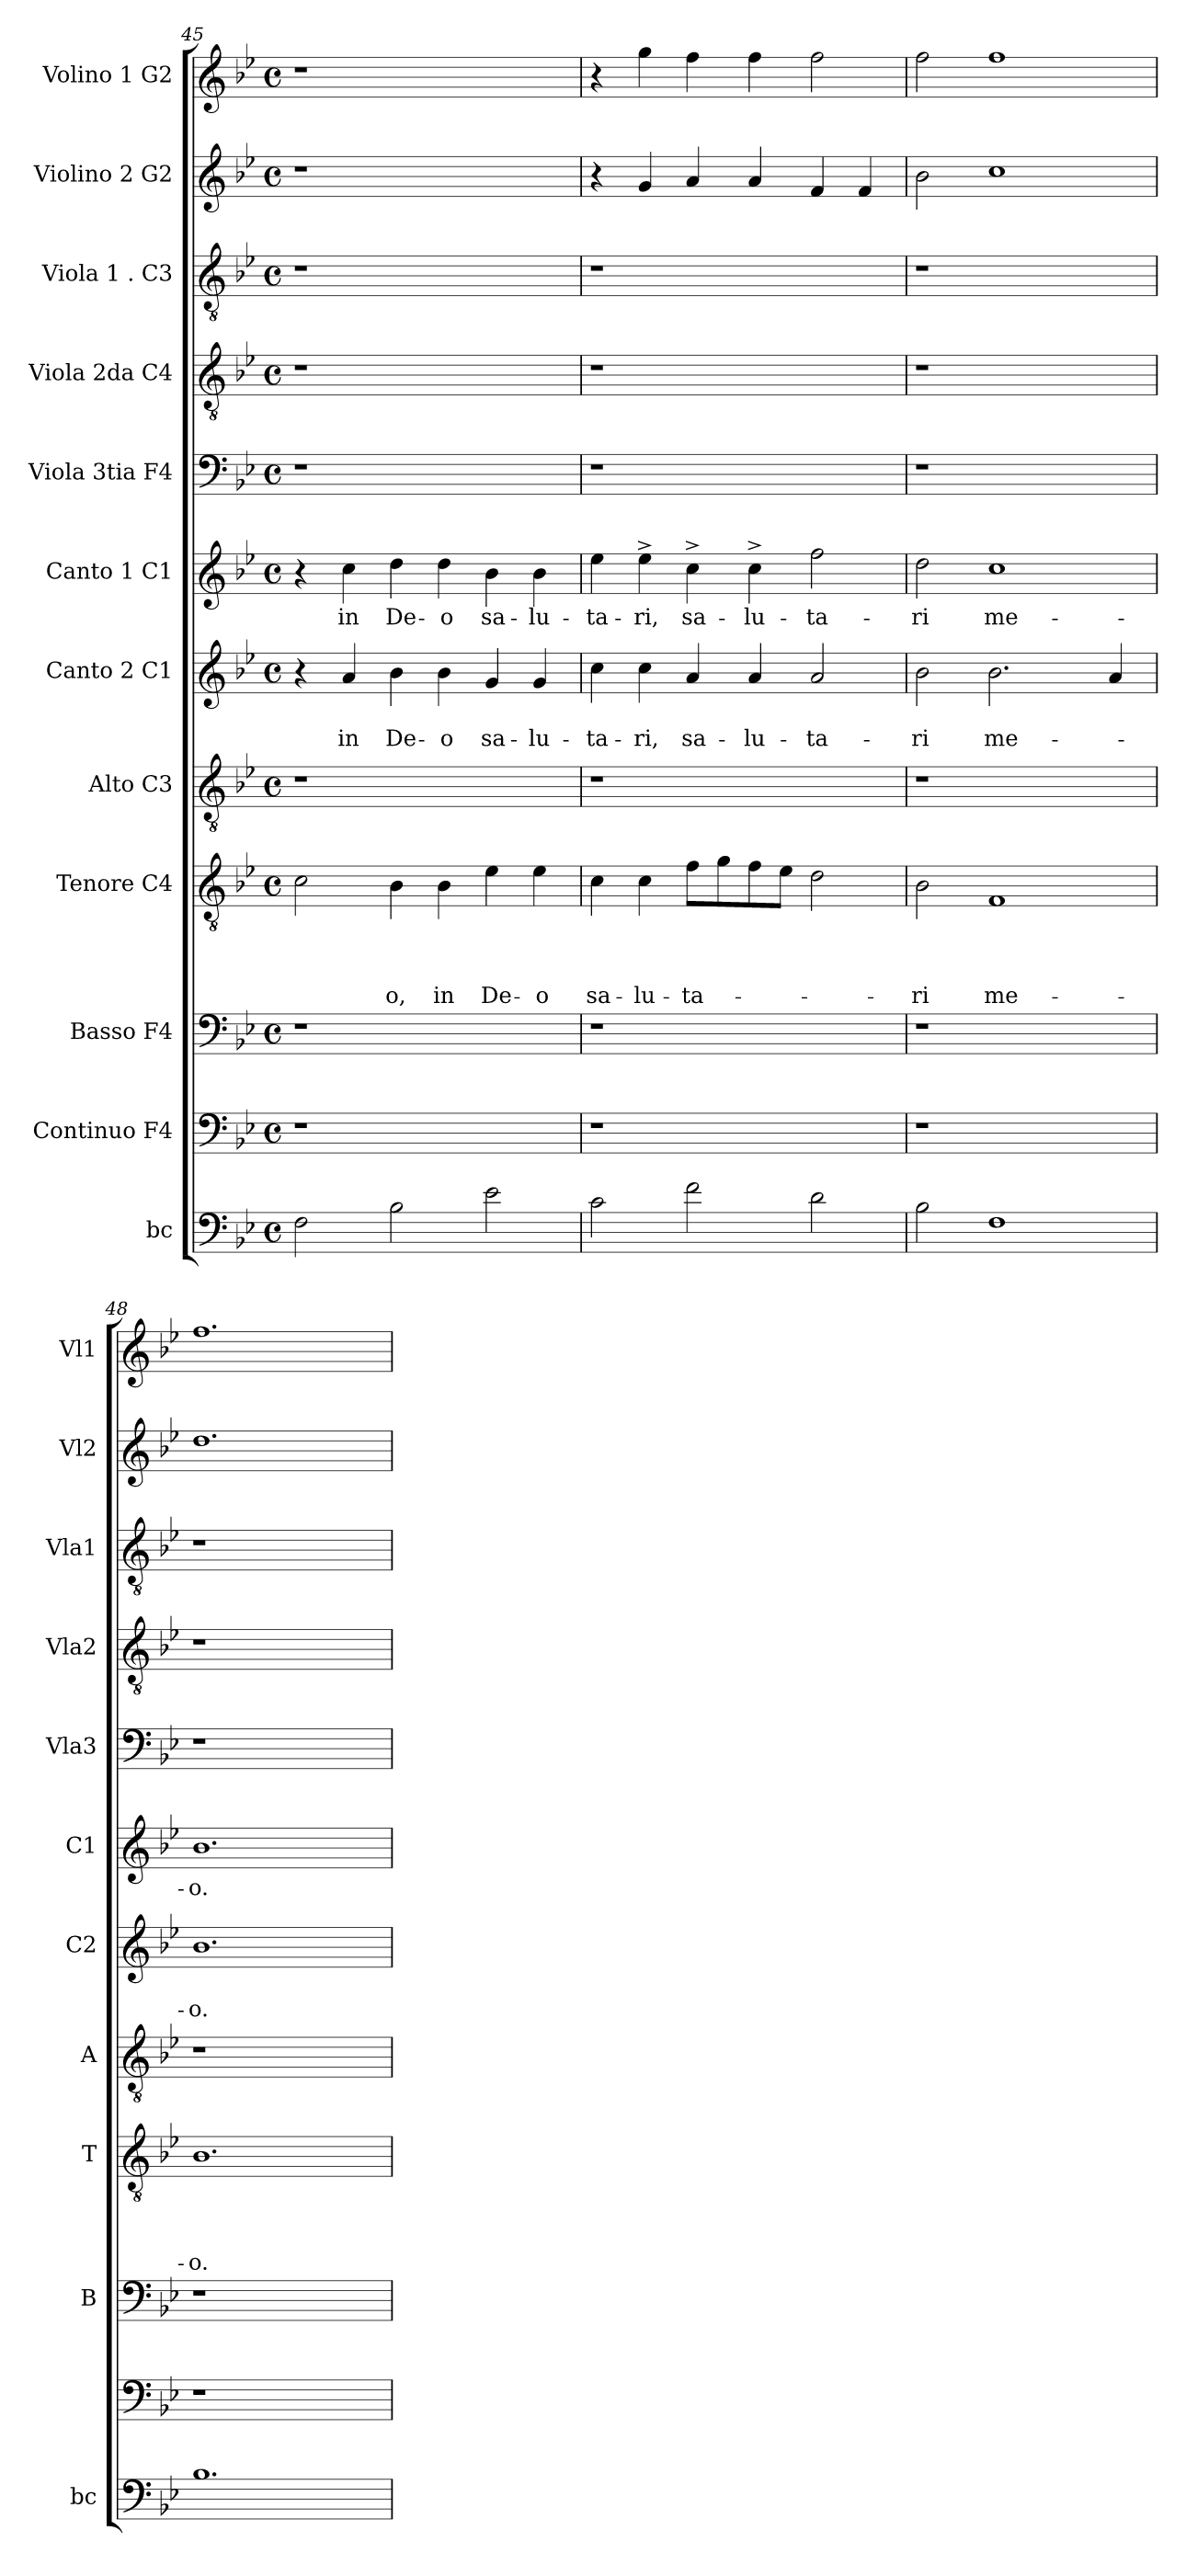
**kern	**kern	**kern	**kern	**text	**text	**text	**text	**kern	**kern	**text	**text	**kern	**text	**kern	**kern	**kern	**kern	**kern
*part12	*part11	*part10	*part9	*part9	*part9	*part9	*part9	*part8	*part7	*part7	*part7	*part6	*part6	*part5	*part4	*part3	*part2	*part1
*staff12	*staff11	*staff10	*staff9	*staff9	*staff9	*staff9	*staff9	*staff8	*staff7	*staff7	*staff7	*staff6	*staff6	*staff5	*staff4	*staff3	*staff2	*staff1
*I"bc	*I"Continuo F4	*I"Basso F4	*I"Tenore C4	*	*	*	*	*I"Alto C3	*I"Canto 2 C1	*	*	*I"Canto 1 C1	*	*I"Viola 3tia F4	*I"Viola 2da C4	*I"Viola 1 . C3	*I"Violino 2 G2	*I"Volino 1 G2
*I'bc	*	*I'B	*I'T	*	*	*	*	*I'A	*I'C2	*	*	*I'C1	*	*I'Vla3	*I'Vla2	*I'Vla1	*I'Vl2	*I'Vl1
!!LO:LB:g=z
*clefF4	*clefF4	*clefF4	*clefGv2	*	*	*	*	*clefGv2	*clefG2	*	*	*clefG2	*	*clefF4	*clefGv2	*clefGv2	*clefG2	*clefG2
*k[b-e-]	*k[b-e-]	*k[b-e-]	*k[b-e-]	*	*	*	*	*k[b-e-]	*k[b-e-]	*	*	*k[b-e-]	*	*k[b-e-]	*k[b-e-]	*k[b-e-]	*k[b-e-]	*k[b-e-]
*B-:	*B-:	*B-:	*B-:	*	*	*	*	*B-:	*B-:	*	*	*B-:	*	*B-:	*B-:	*B-:	*B-:	*B-:
*M4/4	*M4/4	*M4/4	*M4/4	*	*	*	*	*M4/4	*M4/4	*	*	*M4/4	*	*M4/4	*M4/4	*M4/4	*M4/4	*M4/4
*met(c)	*met(c)	*met(c)	*met(c)	*	*	*	*	*met(c)	*met(c)	*	*	*met(c)	*	*met(c)	*met(c)	*met(c)	*met(c)	*met(c)
=45	=45	=45	=45	=45	=45	=45	=45	=45	=45	=45	=45	=45	=45	=45	=45	=45	=45	=45
!	!	!	!	!	!	!	!	!	!	!	!	!	!	!	!	!	!LO:N:vis=1	!LO:N:vis=1
2F\	1r	1r	2c\	.	.	.	.	1r	4r	.	.	4r	.	1r	1r	1r	1r	1r
!	!	!	!	!	!	!	!	!	!	!	!LO:LY:b	!	!LO:LY:b	!	!	!	!	!
.	.	.	.	.	.	.	.	.	4a/	.	in	4cc\	in	.	.	.	.	.
!	!	!	!	!	!	!	!LO:LY:b	!	!	!	!LO:LY:b	!	!LO:LY:b	!	!	!	!	!
2B-\	.	.	4B-\	.	.	.	-o,	.	4b-\	.	De-	4dd\	De-	.	.	.	.	.
!	!	!	!	!	!	!	!LO:LY:b	!	!	!	!LO:LY:b	!	!LO:LY:b	!	!	!	!	!
.	.	.	4B-\	.	.	.	in	.	4b-\	.	-o	4dd\	-o	.	.	.	.	.
!	!	!	!	!	!	!	!LO:LY:b	!	!	!	!LO:LY:b	!	!LO:LY:b	!	!	!	!	!
2e-\	2ryy	2ryy	4e-\	.	.	.	De-	2ryy	4g/	.	sa-	4b-\	sa-	2ryy	2ryy	2ryy	2ryy	2ryy
!	!	!	!	!	!	!	!LO:LY:b	!	!	!	!LO:LY:b	!	!LO:LY:b	!	!	!	!	!
.	.	.	4e-\	.	.	.	-o	.	4g/	.	-lu-	4b-\	-lu-	.	.	.	.	.
=46	=46	=46	=46	=46	=46	=46	=46	=46	=46	=46	=46	=46	=46	=46	=46	=46	=46	=46
!	!	!	!	!	!	!	!LO:LY:b	!	!	!	!LO:LY:b	!	!LO:LY:b	!	!	!	!	!
2c\	1r	1r	4c\	.	.	.	sa-	1r	4cc\	.	-ta-	4ee-\	-ta-	1r	1r	1r	4r	4r
!	!	!	!	!	!	!	!LO:LY:b	!	!	!	!LO:LY:b	!	!LO:LY:b	!	!	!	!	!
.	.	.	4c\	.	.	.	-lu-	.	4cc\	.	-ri,	4ee-^>\	-ri,	.	.	.	4g/	4gg\
!	!	!	!	!	!	!	!LO:LY:b	!	!	!	!LO:LY:b	!	!LO:LY:b	!	!	!	!	!
2f\	.	.	8f\L	.	.	.	-ta-	.	4a/	.	sa-	4cc^>\	sa-	.	.	.	4a/	4ff\
.	.	.	8g\	.	.	.	.	.	.	.	.	.	.	.	.	.	.	.
!	!	!	!	!	!	!	!	!	!	!	!LO:LY:b	!	!LO:LY:b	!	!	!	!	!
.	.	.	8f\	.	.	.	.	.	4a/	.	-lu-	4cc^>\	-lu-	.	.	.	4a/	4ff\
.	.	.	8e-\J	.	.	.	.	.	.	.	.	.	.	.	.	.	.	.
!	!	!	!	!	!	!	!	!	!	!	!LO:LY:b	!	!LO:LY:b	!	!	!	!	!
2d\	2ryy	2ryy	2d\	.	.	.	.	2ryy	2a/	.	-ta-	2ff\	-ta-	2ryy	2ryy	2ryy	4f/	2ff\
.	.	.	.	.	.	.	.	.	.	.	.	.	.	.	.	.	4f/	.
=47	=47	=47	=47	=47	=47	=47	=47	=47	=47	=47	=47	=47	=47	=47	=47	=47	=47	=47
!	!	!	!	!	!	!	!LO:LY:b	!	!	!	!LO:LY:b	!	!LO:LY:b	!	!	!	!	!
2B-\	1r	1r	2B-\	.	.	.	-ri	1r	2b-\	.	-ri	2dd\	-ri	1r	1r	1r	2b-\	2ff\
!	!	!	!	!	!	!	!LO:LY:b	!	!	!	!LO:LY:b	!	!LO:LY:b	!	!	!	!	!
1F	.	.	1F	.	.	.	me-	.	2.b-\	.	me-	1cc	me-	.	.	.	1cc	1ff
.	2ryy	2ryy	.	.	.	.	.	2ryy	.	.	.	.	.	2ryy	2ryy	2ryy	.	.
.	.	.	.	.	.	.	.	.	4a/	.	.	.	.	.	.	.	.	.
=48	=48	=48	=48	=48	=48	=48	=48	=48	=48	=48	=48	=48	=48	=48	=48	=48	=48	=48
!	!	!	!	!	!	!	!LO:LY:b:rj	!	!	!	!LO:LY:b:rj	!	!LO:LY:b:rj	!	!	!	!	!
1.B-	1r	1r	1.B-	.	.	.	-o.	1r	1.b-	.	-o.	1.b-	-o.	1r	1r	1r	1.dd	1.ff
.	2ryy	2ryy	.	.	.	.	.	2ryy	.	.	.	.	.	2ryy	2ryy	2ryy	.	.
=	=	=	=	=	=	=	=	=	=	=	=	=	=	=	=	=	=	=
*-	*-	*-	*-	*-	*-	*-	*-	*-	*-	*-	*-	*-	*-	*-	*-	*-	*-	*-
